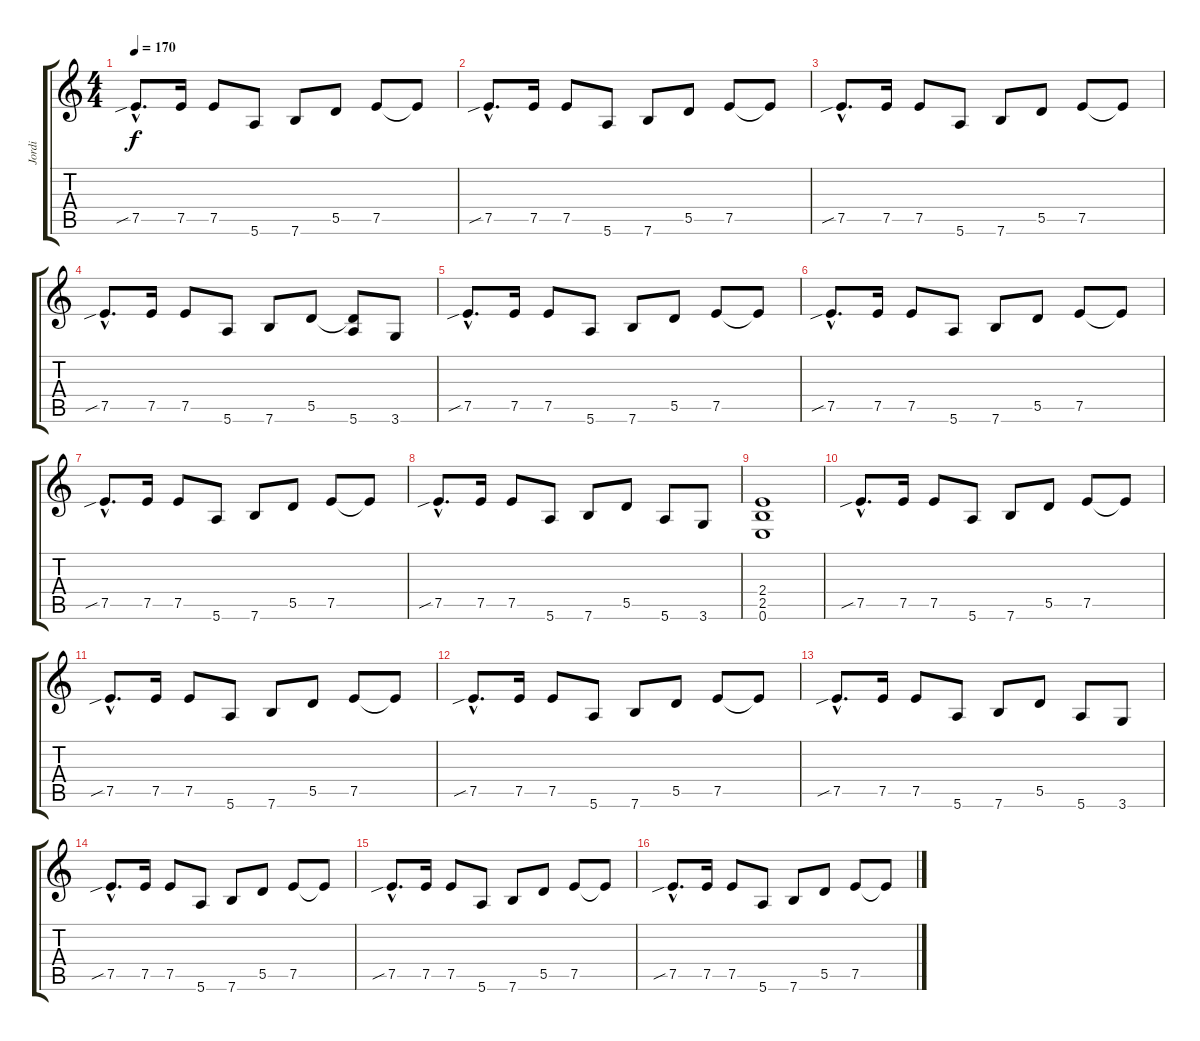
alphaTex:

\track ("Jordi" "Jordi") {instrument distortionguitar}
\staff {score tabs}
\tuning (E4 B3 G3 D3 A2 E2) {hide}
\ts (4 4)
\tempo 170
\clef g2
\ks c
7.5{sib hac}.8{d dy f instrument distortionguitar} 7.5.16 7.5.8 5.6.8 7.6.8 5.5.8 7.5.8 7.5{t}.8 |
7.5{sib hac}.8{d} 7.5.16 7.5.8 5.6.8 7.6.8 5.5.8 7.5.8 7.5{t}.8 |
7.5{sib hac}.8{d} 7.5.16 7.5.8 5.6.8 7.6.8 5.5.8 7.5.8 7.5{t}.8 |
7.5{sib hac}.8{d} 7.5.16 7.5.8 5.6.8 7.6.8 5.5.8 (5.5{t} 5.6).8 3.6.8 |
7.5{sib hac}.8{d} 7.5.16 7.5.8 5.6.8 7.6.8 5.5.8 7.5.8 7.5{t}.8 |
7.5{sib hac}.8{d} 7.5.16 7.5.8 5.6.8 7.6.8 5.5.8 7.5.8 7.5{t}.8 |
7.5{sib hac}.8{d} 7.5.16 7.5.8 5.6.8 7.6.8 5.5.8 7.5.8 7.5{t}.8 |
7.5{sib hac}.8{d} 7.5.16 7.5.8 5.6.8 7.6.8 5.5.8 5.6.8 3.6.8 |
(2.4 2.5 0.6).1 |
7.5{sib hac}.8{d} 7.5.16 7.5.8 5.6.8 7.6.8 5.5.8 7.5.8 7.5{t}.8 |
7.5{sib hac}.8{d} 7.5.16 7.5.8 5.6.8 7.6.8 5.5.8 7.5.8 7.5{t}.8 |
7.5{sib hac}.8{d} 7.5.16 7.5.8 5.6.8 7.6.8 5.5.8 7.5.8 7.5{t}.8 |
7.5{sib hac}.8{d} 7.5.16 7.5.8 5.6.8 7.6.8 5.5.8 5.6.8 3.6.8 |
7.5{sib hac}.8{d} 7.5.16 7.5.8 5.6.8 7.6.8 5.5.8 7.5.8 7.5{t}.8 |
7.5{sib hac}.8{d} 7.5.16 7.5.8 5.6.8 7.6.8 5.5.8 7.5.8 7.5{t}.8 |
7.5{sib hac}.8{d} 7.5.16 7.5.8 5.6.8 7.6.8 5.5.8 7.5.8 7.5{t}.8
